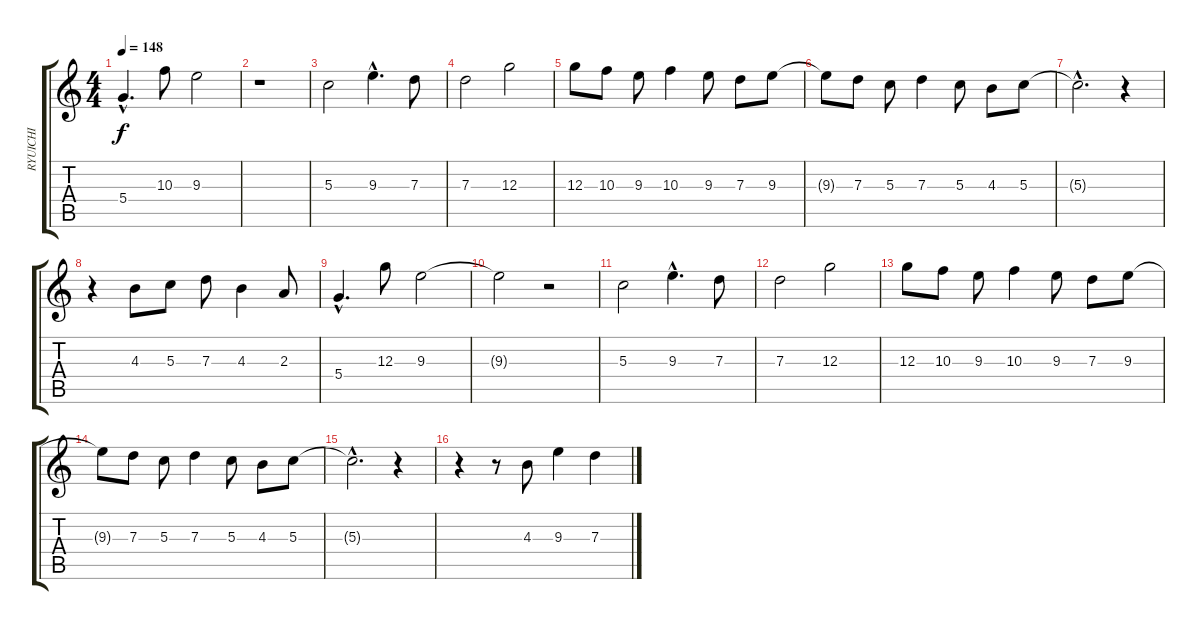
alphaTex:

\track ("RYUICHI" "RYUICHI") {instrument acousticguitarnylon}
\staff {score tabs}
\tuning (E4 B3 G3 D3 A2 E2) {hide}
\ts (4 4)
\tempo 148
\clef g2
\ks c
5.4{hac}.4{d dy f} 10.3.8 9.3.2 |
r.1 |
5.3.2 9.3{hac}.4{d} 7.3.8 |
7.3.2 12.3.2 |
12.3.8 10.3.8 9.3.8 10.3.4 9.3.8 7.3.8 9.3.8 |
9.3{t}.8 7.3.8 5.3.8 7.3.4 5.3.8 4.3.8 5.3.8 |
5.3{hac t}.2{d} r.4 |
r.4 4.3.8 5.3.8 7.3.8 4.3.4 2.3.8 |
5.4{hac}.4{d} 12.3.8 9.3.2 |
9.3{t}.2 r.2 |
5.3.2 9.3{hac}.4{d} 7.3.8 |
7.3.2 12.3.2 |
12.3.8 10.3.8 9.3.8 10.3.4 9.3.8 7.3.8 9.3.8 |
9.3{t}.8 7.3.8 5.3.8 7.3.4 5.3.8 4.3.8 5.3.8 |
5.3{hac t}.2{d} r.4 |
r.4 r.8 4.3.8 9.3.4 7.3.4
